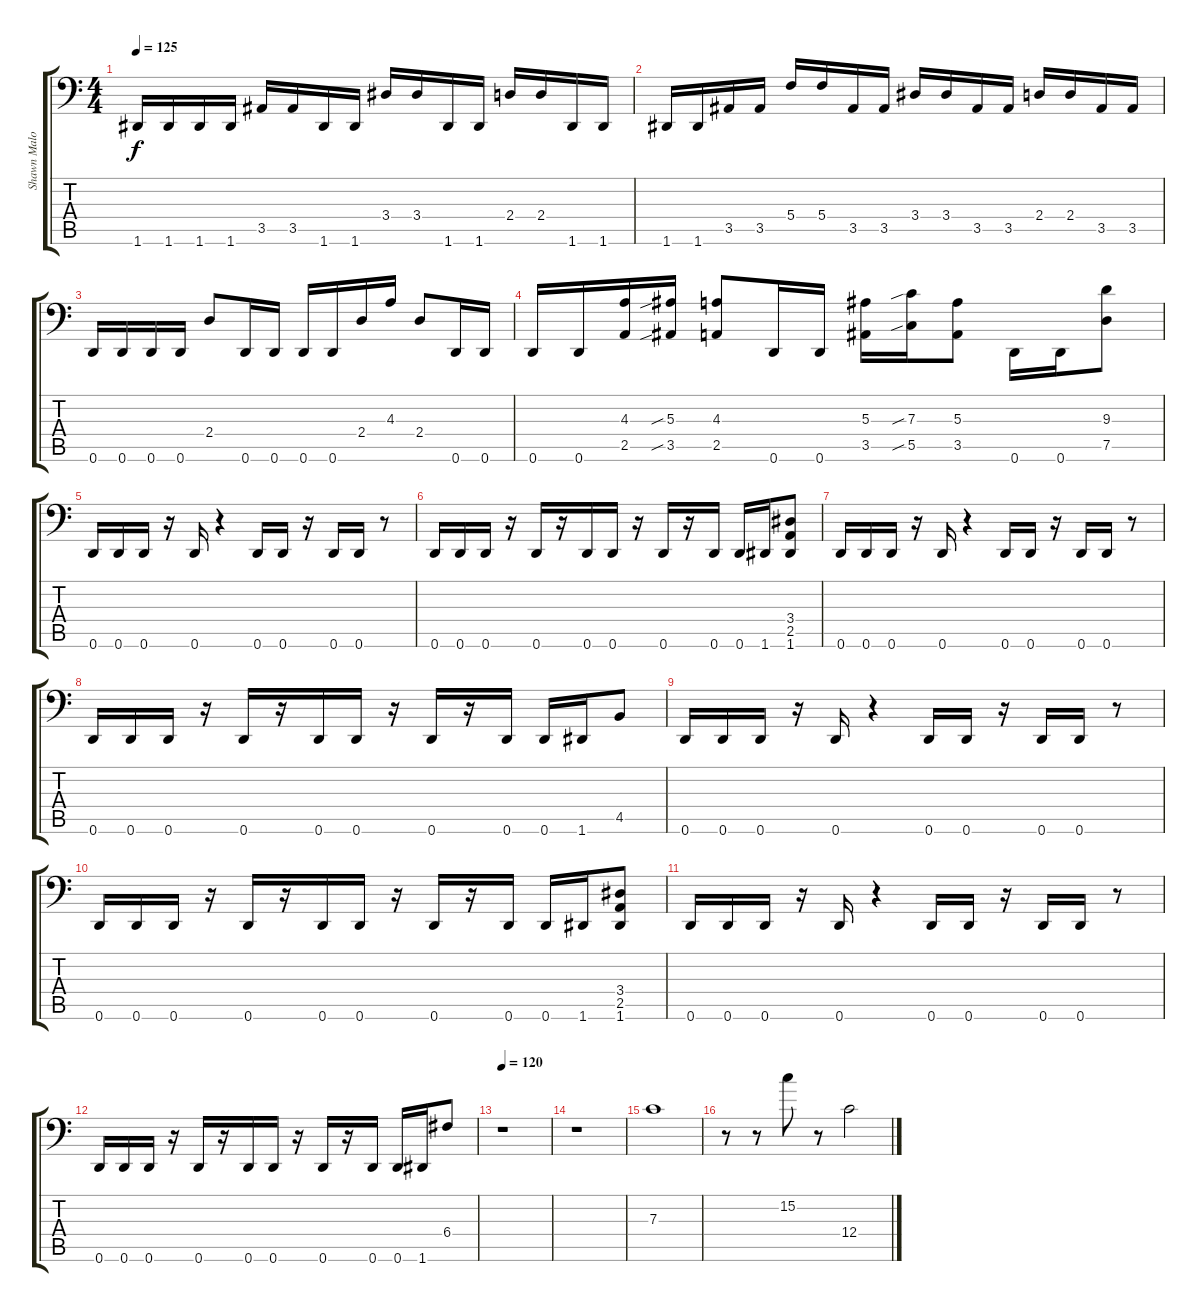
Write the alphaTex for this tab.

\track ("Shawn Malone" "Shawn Malo") {instrument fretlessbass}
\staff {score tabs}
\tuning (D3 A2 F2 C2 G1 D1) {hide}
\ts (4 4)
\tempo 125
\clef f4
\ks c
1.6.16{dy f} 1.6.16 1.6.16 1.6.16 3.5.16 3.5.16 1.6.16 1.6.16 3.4.16 3.4.16 1.6.16 1.6.16 2.4.16 2.4.16 1.6.16 1.6.16 |
1.6.16 1.6.16 3.5.16 3.5.16 5.4.16 5.4.16 3.5.16 3.5.16 3.4.16 3.4.16 3.5.16 3.5.16 2.4.16 2.4.16 3.5.16 3.5.16 |
0.6.16 0.6.16 0.6.16 0.6.16 2.4.8 0.6.16 0.6.16 0.6.16 0.6.16 2.4.16 4.3.16 2.4.8 0.6.16 0.6.16 |
0.6.16 0.6.16 (4.3 2.5).16 (5.3{sib} 3.5{sib}).16 (4.3 2.5).8 0.6.16 0.6.16 (5.3 3.5).16 (7.3{sib} 5.5{sib}).16 (5.3 3.5).8 0.6.16 0.6.16 (9.3 7.5).8 |
0.6.16 0.6.16 0.6.16 r.16 0.6.16 r.4 0.6.16 0.6.16 r.16 0.6.16 0.6.16 r.8 |
0.6.16 0.6.16 0.6.16 r.16 0.6.16 r.16 0.6.16 0.6.16 r.16 0.6.16 r.16 0.6.16 0.6.16 1.6.16 (3.4 2.5 1.6).8 |
0.6.16 0.6.16 0.6.16 r.16 0.6.16 r.4 0.6.16 0.6.16 r.16 0.6.16 0.6.16 r.8 |
0.6.16 0.6.16 0.6.16 r.16 0.6.16 r.16 0.6.16 0.6.16 r.16 0.6.16 r.16 0.6.16 0.6.16 1.6.16 4.5.8 |
0.6.16 0.6.16 0.6.16 r.16 0.6.16 r.4 0.6.16 0.6.16 r.16 0.6.16 0.6.16 r.8 |
0.6.16 0.6.16 0.6.16 r.16 0.6.16 r.16 0.6.16 0.6.16 r.16 0.6.16 r.16 0.6.16 0.6.16 1.6.16 (3.4 2.5 1.6).8 |
0.6.16 0.6.16 0.6.16 r.16 0.6.16 r.4 0.6.16 0.6.16 r.16 0.6.16 0.6.16 r.8 |
0.6.16 0.6.16 0.6.16 r.16 0.6.16 r.16 0.6.16 0.6.16 r.16 0.6.16 r.16 0.6.16 0.6.16 1.6.16 6.4.8 |
\tempo 120
r.1 |
r.1 |
7.3.1 |
r.8 r.8 15.2.8 r.8 12.4.2
